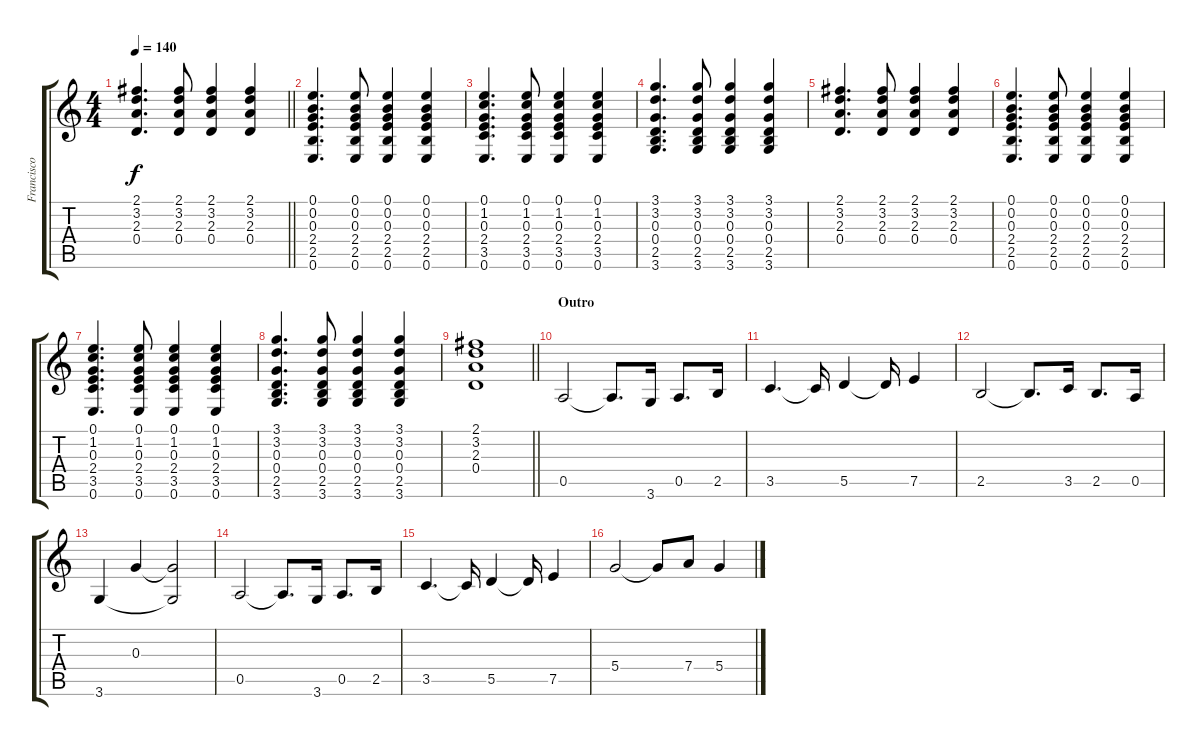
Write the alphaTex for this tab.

\track ("Francisco Durán" "Francisco ") {instrument overdrivenguitar}
\staff {score tabs}
\tuning (E4 B3 G3 D3 A2 E2) {hide}
\ts (4 4)
\tempo 140
\clef g2
\barLineRight lightlight
\ks c
(2.1 3.2 2.3 0.4).4{d dy f} (2.1 3.2 2.3 0.4).8 (2.1 3.2 2.3 0.4).4 (2.1 3.2 2.3 0.4).4 |
(0.1 0.2 0.3 2.4 2.5 0.6).4{d} (0.1 0.2 0.3 2.4 2.5 0.6).8 (0.1 0.2 0.3 2.4 2.5 0.6).4 (0.1 0.2 0.3 2.4 2.5 0.6).4 |
(0.1 1.2 0.3 2.4 3.5 0.6).4{d} (0.1 1.2 0.3 2.4 3.5 0.6).8 (0.1 1.2 0.3 2.4 3.5 0.6).4 (0.1 1.2 0.3 2.4 3.5 0.6).4 |
(3.1 3.2 0.3 0.4 2.5 3.6).4{d} (3.1 3.2 0.3 0.4 2.5 3.6).8 (3.1 3.2 0.3 0.4 2.5 3.6).4 (3.1 3.2 0.3 0.4 2.5 3.6).4 |
(2.1 3.2 2.3 0.4).4{d} (2.1 3.2 2.3 0.4).8 (2.1 3.2 2.3 0.4).4 (2.1 3.2 2.3 0.4).4 |
(0.1 0.2 0.3 2.4 2.5 0.6).4{d} (0.1 0.2 0.3 2.4 2.5 0.6).8 (0.1 0.2 0.3 2.4 2.5 0.6).4 (0.1 0.2 0.3 2.4 2.5 0.6).4 |
(0.1 1.2 0.3 2.4 3.5 0.6).4{d} (0.1 1.2 0.3 2.4 3.5 0.6).8 (0.1 1.2 0.3 2.4 3.5 0.6).4 (0.1 1.2 0.3 2.4 3.5 0.6).4 |
(3.1 3.2 0.3 0.4 2.5 3.6).4{d} (3.1 3.2 0.3 0.4 2.5 3.6).8 (3.1 3.2 0.3 0.4 2.5 3.6).4 (3.1 3.2 0.3 0.4 2.5 3.6).4 |
\barLineRight lightlight
(2.1 3.2 2.3 0.4).1 |
\section ("" "Outro")
0.5.2{volume 14 instrument overdrivenguitar} 0.5{t}.8{d} 3.6.16 0.5.8{d} 2.5.16 |
3.5.4{d} 3.5{t}.16 5.5.4 5.5{t}.16 7.5.4 |
2.5.2 2.5{t}.8{d} 3.5.16 2.5.8{d} 0.5.16 |
3.6.4 0.3.4 (0.3{t} 3.6{t}).2 |
0.5.2 0.5{t}.8{d} 3.6.16 0.5.8{d} 2.5.16 |
3.5.4{d} 3.5{t}.16 5.5.4 5.5{t}.16 7.5.4 |
5.4.2 5.4{t}.8 7.4.8 5.4.4
